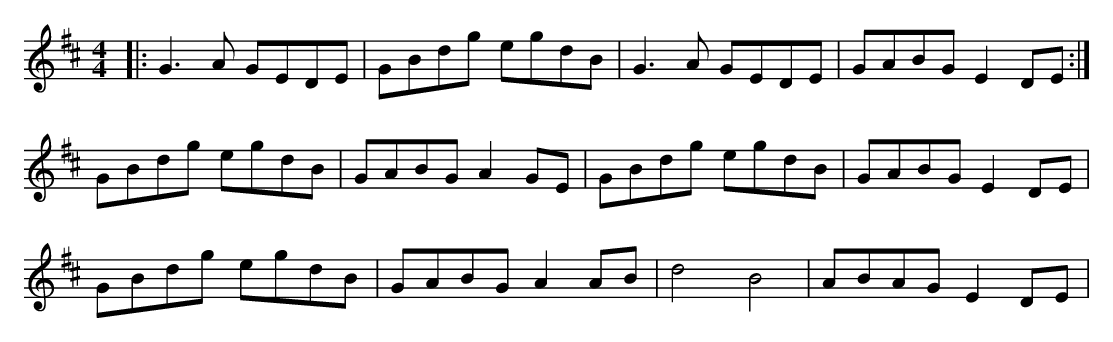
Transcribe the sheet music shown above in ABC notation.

X:1
M:4/4
K:D
|:G3 A GEDE|GBdg egdB|G3 A GEDE|GABG E2DE:|
GBdg egdB|GABG A2GE|GBdg egdB|GABG E2DE|
GBdg egdB|GABG A2 AB|d4B4|ABAG E2DE|
